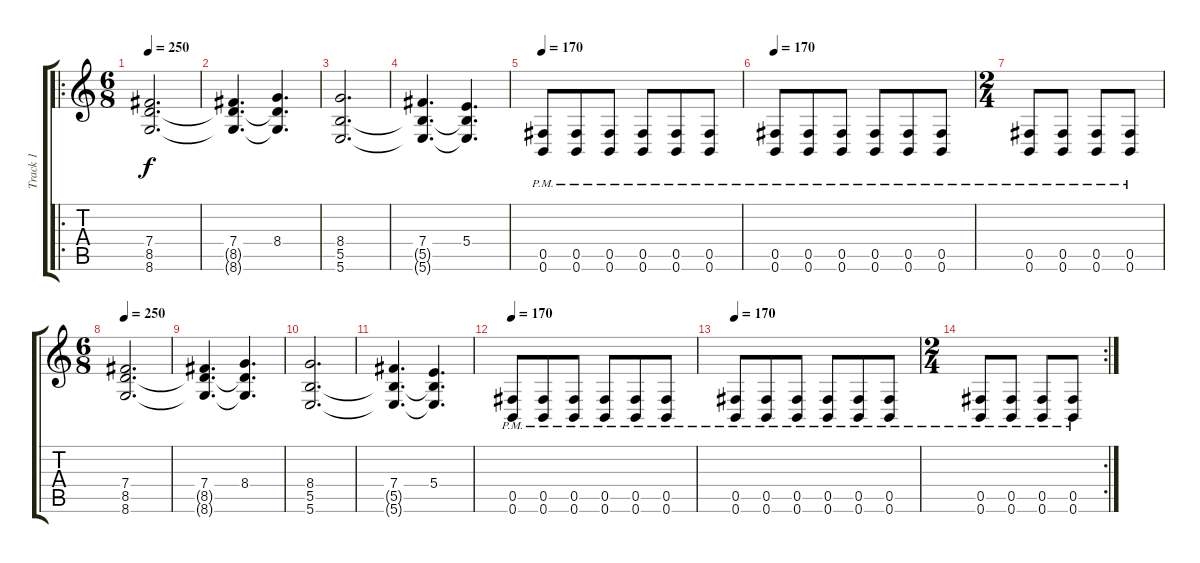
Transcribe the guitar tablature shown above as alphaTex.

\track ("Track 1" "Track 1") {instrument distortionguitar}
\staff {score tabs}
\tuning (Db4 Ab3 E3 B2 Gb2 B1) {hide}
\ro
\ts (6 8)
\tempo 250
\clef g2
\ks c
(7.4 8.5 8.6).2{d dy f} |
(7.4 8.5{t} 8.6{t}).4{d} (8.4 8.5{t} 8.6{t}).4{d} |
(8.4 5.5 5.6).2{d} |
(7.4 5.5{t} 5.6{t}).4{d} (5.4 5.5{t} 5.6{t}).4{d} |
\tempo 170
(0.5{pm} 0.6{pm}).8 (0.5{pm} 0.6{pm}).8 (0.5{pm} 0.6{pm}).8 (0.5{pm} 0.6{pm}).8 (0.5{pm} 0.6{pm}).8 (0.5{pm} 0.6{pm}).8 |
\tempo 170
(0.5{pm} 0.6{pm}).8 (0.5{pm} 0.6{pm}).8 (0.5{pm} 0.6{pm}).8 (0.5{pm} 0.6{pm}).8 (0.5{pm} 0.6{pm}).8 (0.5{pm} 0.6{pm}).8 |
\ts (2 4)
(0.5{pm} 0.6{pm}).8 (0.5{pm} 0.6{pm}).8 (0.5{pm} 0.6{pm}).8 (0.5{pm} 0.6{pm}).8 |
\ts (6 8)
\tempo 250
(7.4 8.5 8.6).2{d} |
(7.4 8.5{t} 8.6{t}).4{d} (8.4 8.5{t} 8.6{t}).4{d} |
(8.4 5.5 5.6).2{d} |
(7.4 5.5{t} 5.6{t}).4{d} (5.4 5.5{t} 5.6{t}).4{d} |
\tempo 170
(0.5{pm} 0.6{pm}).8 (0.5{pm} 0.6{pm}).8 (0.5{pm} 0.6{pm}).8 (0.5{pm} 0.6{pm}).8 (0.5{pm} 0.6{pm}).8 (0.5{pm} 0.6{pm}).8 |
\tempo 170
(0.5{pm} 0.6{pm}).8 (0.5{pm} 0.6{pm}).8 (0.5{pm} 0.6{pm}).8 (0.5{pm} 0.6{pm}).8 (0.5{pm} 0.6{pm}).8 (0.5{pm} 0.6{pm}).8 |
\rc 2
\ts (2 4)
(0.5{pm} 0.6{pm}).8 (0.5{pm} 0.6{pm}).8 (0.5{pm} 0.6{pm}).8 (0.5{pm} 0.6{pm}).8
